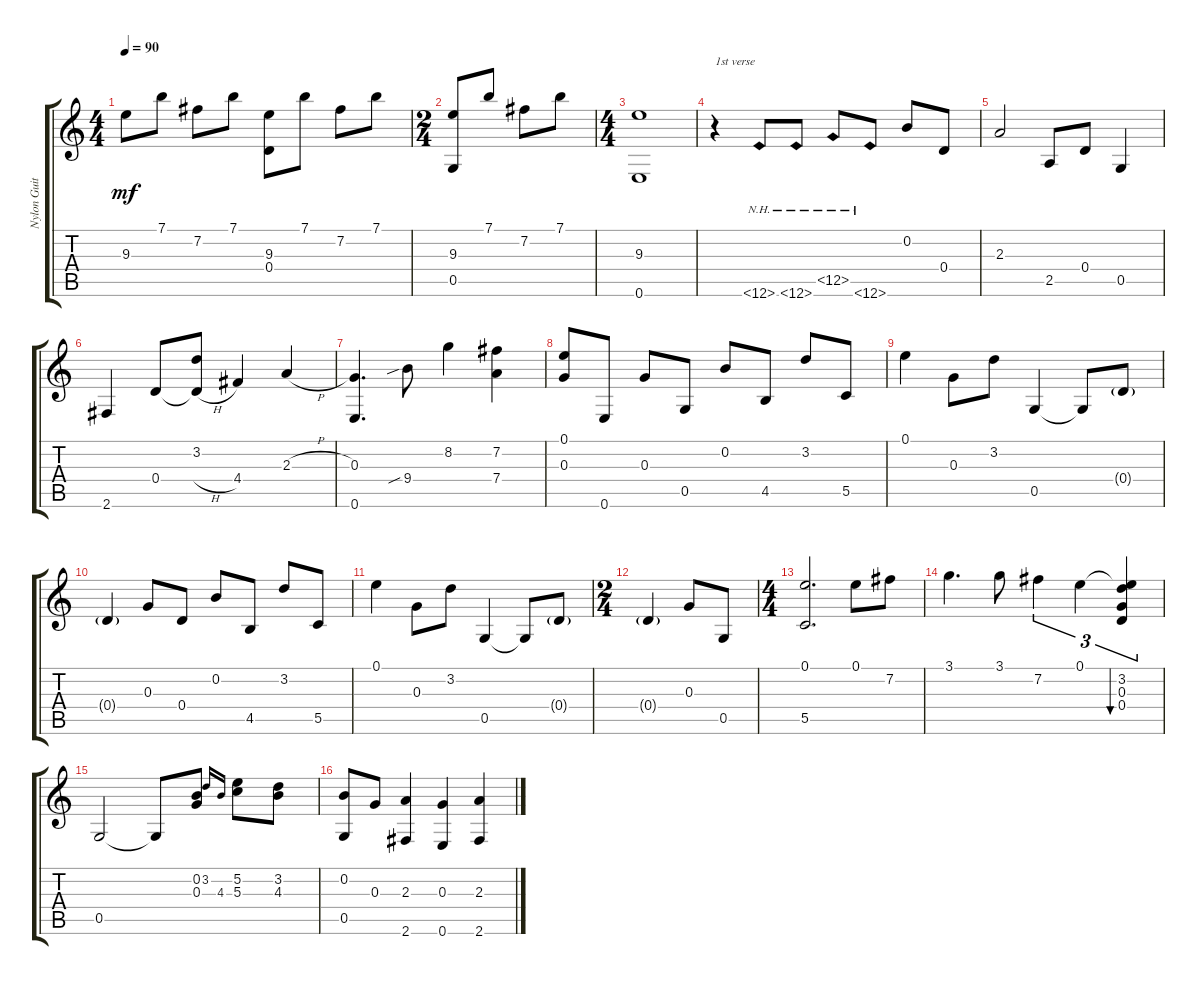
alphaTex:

\track ("Nylon Guitar" "Nylon Guit") {instrument acousticguitarnylon}
\staff {score tabs}
\tuning (E4 B3 G3 D3 G2 E2) {hide}
\ts (4 4)
\tempo 90
\clef g2
\ks c
9.3.8{dy mf instrument acousticguitarnylon} 7.1.8 7.2.8 7.1.8 (9.3 0.4).8 7.1.8 7.2.8 7.1.8 |
\ts (2 4)
(9.3 0.5).8 7.1.8 7.2.8 7.1.8 |
\ts (4 4)
(9.3 0.6).1 |
r.4{txt "1st verse"} 12.6{nh}.8 12.6{nh}.8 12.5{nh}.8 12.6{nh}.8 0.2.8 0.4.8 |
2.3.2 2.5.8 0.4.8 0.5.4 |
2.6.4 0.4.8 (3.2 0.4{h t}).8 4.4.4 2.3{h}.4 |
(0.3 0.6).4{d} 9.4{sib}.8 8.2.4 (7.2 7.4).4 |
(0.1 0.3).8 0.6.8 0.3.8 0.5.8 0.2.8 4.5.8 3.2.8 5.5.8 |
0.1.4 0.3.8 3.2.8 0.5.4 0.5{t}.8 0.4{g}.8 |
0.4{g}.4 0.3.8 0.4.8 0.2.8 4.5.8 3.2.8 5.5.8 |
0.1.4 0.3.8 3.2.8 0.5.4 0.5{t}.8 0.4{g}.8 |
\ts (2 4)
0.4{g}.4 0.3.8 0.5.8 |
\ts (4 4)
(0.1 5.5).2{d} 0.1.8 7.2.8 |
3.1.4{d} 3.1.8 7.2.4{tu (3 2)} 0.1.4{tu (3 2)} (0.1{t} 3.2 0.3 0.4).4{tu (3 2) bu 240} |
0.5.2 0.5{t}.8 (0.2 0.3).8 3.2.16{gr onbeat} 4.3.16{gr onbeat} (5.2 5.3).8 (3.2 4.3).8 |
(0.2 0.5).8 0.3.8 (2.3 2.6).4 (0.3 0.6).4 (2.3 2.6).4
